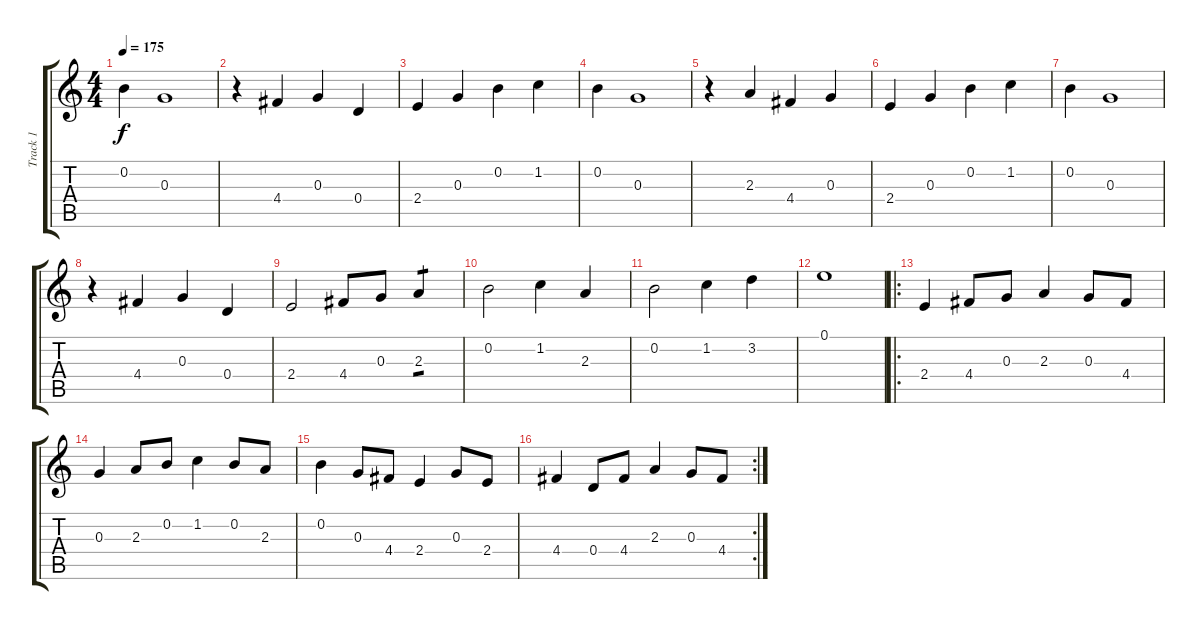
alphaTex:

\track ("Track 1" "Track 1") {instrument acousticguitarsteel}
\staff {score tabs}
\tuning (E4 B3 G3 D3 A2 E2) {hide}
\ts (4 4)
\tempo 175
\clef g2
\ks c
0.2.4{dy f} 0.3.1 |
r.4 4.4.4 0.3.4 0.4.4 |
2.4.4 0.3.4 0.2.4 1.2.4 |
0.2.4 0.3.1 |
r.4 2.3.4 4.4.4 0.3.4 |
2.4.4 0.3.4 0.2.4 1.2.4 |
0.2.4 0.3.1 |
r.4 4.4.4 0.3.4 0.4.4 |
2.4.2 4.4.8 0.3.8 2.3.4{tp 1} |
0.2.2 1.2.4 2.3.4 |
0.2.2 1.2.4 3.2.4 |
0.1.1 |
\ro
2.4.4 4.4.8 0.3.8 2.3.4 0.3.8 4.4.8 |
0.3.4 2.3.8 0.2.8 1.2.4 0.2.8 2.3.8 |
0.2.4 0.3.8 4.4.8 2.4.4 0.3.8 2.4.8 |
\rc 2
4.4.4 0.4.8 4.4.8 2.3.4 0.3.8 4.4.8
